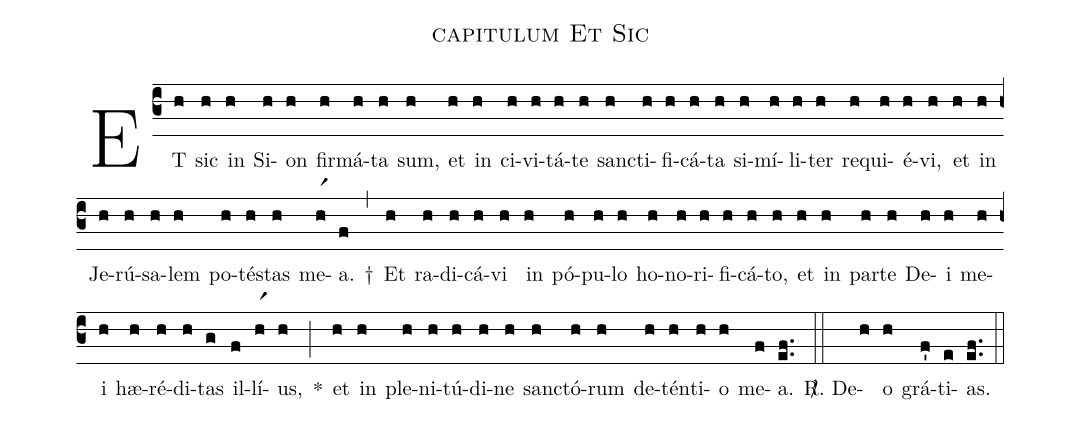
name: capitulum Et Sic;
%%
(c3)

ET(h) sic(h) in(h) Si(h)on(h) fir(h)má(h)ta(h) sum,(h) et(h) in(h) ci(h)vi(h)tá(h)te(h)
san(h)cti(h)fi(h)cá(h)ta(h) si(h)mí(h)li(h)ter(h) re(h)qui(h)é(h)vi,(h) et(h) in(h) Je(h)rú(h)sa(h)lem(h) po(h)tés(h)tas(h) me(hr1)a.(f) †(,)
Et(h) ra(h)di(h)cá(h)vi(h) in(h) pó(h)pu(h)lo(h) ho(h)no(h)ri(h)fi(h)cá(h)to,(h)
et(h) in(h) par(h)te(h) De(h)i(h) me(h)i(h) hæ(h)ré(h)di(h)tas(g) il(f)lí(hr1)us,(h) *(;)
et(h) in(h) ple(h)ni(h)tú(h)di(h)ne(h) san(h)ctó(h)rum(h) de(h)tén(h)ti(h)o(h) me(f)a.(ef..) (::)

<sp>R/</sp>. De( h)o(h) grá(f')ti(e)as.(ef..) (::)
